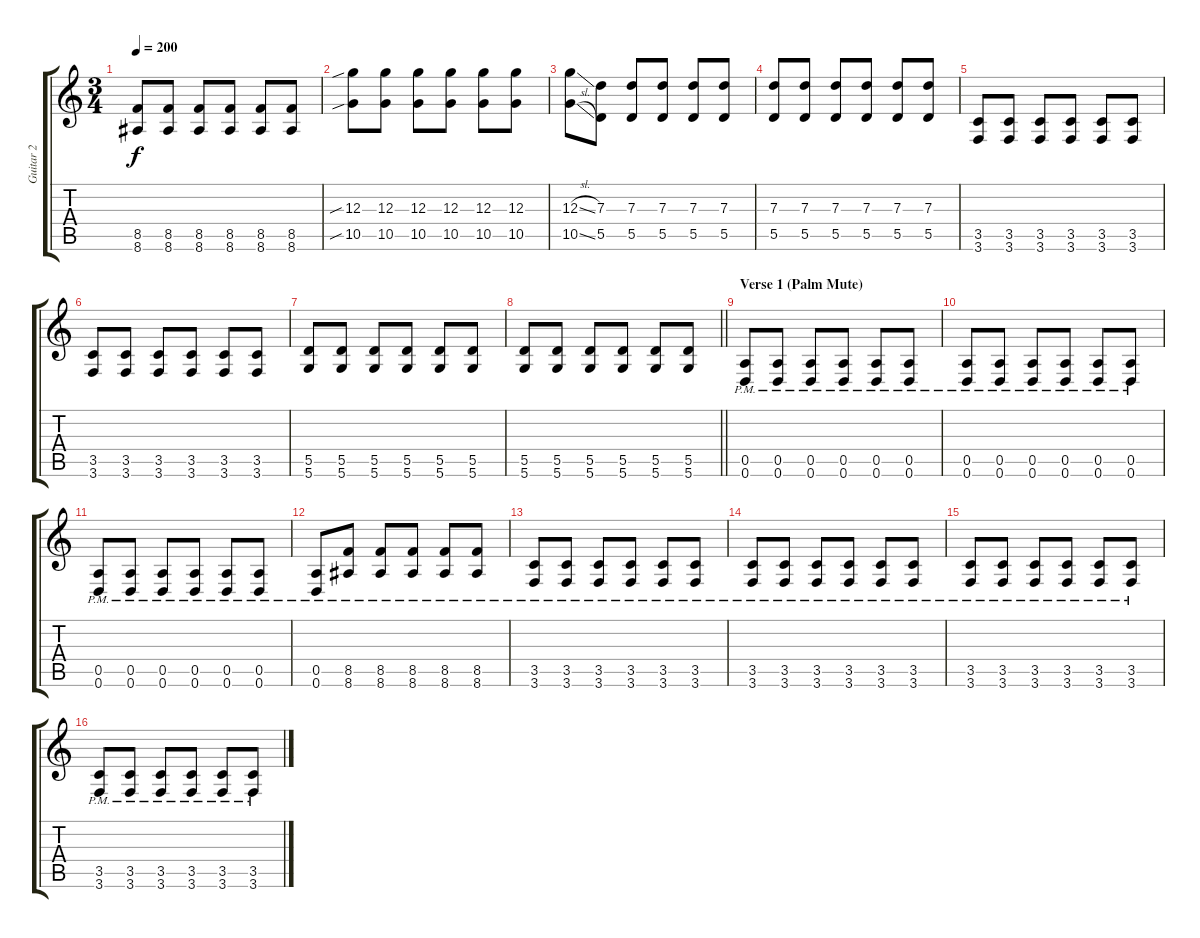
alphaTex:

\track ("Guitar 2" "Guitar 2") {instrument overdrivenguitar}
\staff {score tabs}
\tuning (E4 B3 G3 D3 A2 D2) {hide}
\ts (3 4)
\tempo 200
\clef g2
\ks c
(8.5 8.6).8{dy f} (8.5 8.6).8 (8.5 8.6).8 (8.5 8.6).8 (8.5 8.6).8 (8.5 8.6).8 |
(12.3{sib} 10.5{sib}).8 (12.3 10.5).8 (12.3 10.5).8 (12.3 10.5).8 (12.3 10.5).8 (12.3 10.5).8 |
(12.3{sl} 10.5{sl}).8 (7.3 5.5).8 (7.3 5.5).8 (7.3 5.5).8 (7.3 5.5).8 (7.3 5.5).8 |
(7.3 5.5).8 (7.3 5.5).8 (7.3 5.5).8 (7.3 5.5).8 (7.3 5.5).8 (7.3 5.5).8 |
(3.5 3.6).8 (3.5 3.6).8 (3.5 3.6).8 (3.5 3.6).8 (3.5 3.6).8 (3.5 3.6).8 |
(3.5 3.6).8 (3.5 3.6).8 (3.5 3.6).8 (3.5 3.6).8 (3.5 3.6).8 (3.5 3.6).8 |
(5.5 5.6).8 (5.5 5.6).8 (5.5 5.6).8 (5.5 5.6).8 (5.5 5.6).8 (5.5 5.6).8 |
\barLineRight lightlight
(5.5 5.6).8 (5.5 5.6).8 (5.5 5.6).8 (5.5 5.6).8 (5.5 5.6).8 (5.5 5.6).8 |
\section ("" "Verse 1 (Palm Mute)")
(0.5{pm} 0.6).8 (0.5{pm} 0.6).8 (0.5{pm} 0.6).8 (0.5{pm} 0.6).8 (0.5{pm} 0.6).8 (0.5{pm} 0.6).8 |
(0.5{pm} 0.6).8 (0.5{pm} 0.6).8 (0.5{pm} 0.6).8 (0.5{pm} 0.6).8 (0.5{pm} 0.6).8 (0.5{pm} 0.6).8 |
(0.5{pm} 0.6).8 (0.5{pm} 0.6).8 (0.5{pm} 0.6).8 (0.5{pm} 0.6).8 (0.5{pm} 0.6).8 (0.5{pm} 0.6).8 |
(0.5{pm} 0.6).8 (8.5{pm} 8.6).8 (8.5{pm} 8.6).8 (8.5{pm} 8.6).8 (8.5{pm} 8.6).8 (8.5{pm} 8.6).8 |
(3.5{pm} 3.6{pm}).8 (3.5{pm} 3.6{pm}).8 (3.5{pm} 3.6{pm}).8 (3.5{pm} 3.6{pm}).8 (3.5{pm} 3.6{pm}).8 (3.5{pm} 3.6{pm}).8 |
(3.5{pm} 3.6{pm}).8 (3.5{pm} 3.6{pm}).8 (3.5{pm} 3.6{pm}).8 (3.5{pm} 3.6{pm}).8 (3.5{pm} 3.6{pm}).8 (3.5{pm} 3.6{pm}).8 |
(3.5{pm} 3.6{pm}).8 (3.5{pm} 3.6{pm}).8 (3.5{pm} 3.6{pm}).8 (3.5{pm} 3.6{pm}).8 (3.5{pm} 3.6{pm}).8 (3.5{pm} 3.6{pm}).8 |
(3.5{pm} 3.6{pm}).8 (3.5{pm} 3.6{pm}).8 (3.5{pm} 3.6{pm}).8 (3.5{pm} 3.6{pm}).8 (3.5{pm} 3.6{pm}).8 (3.5{pm} 3.6{pm}).8
